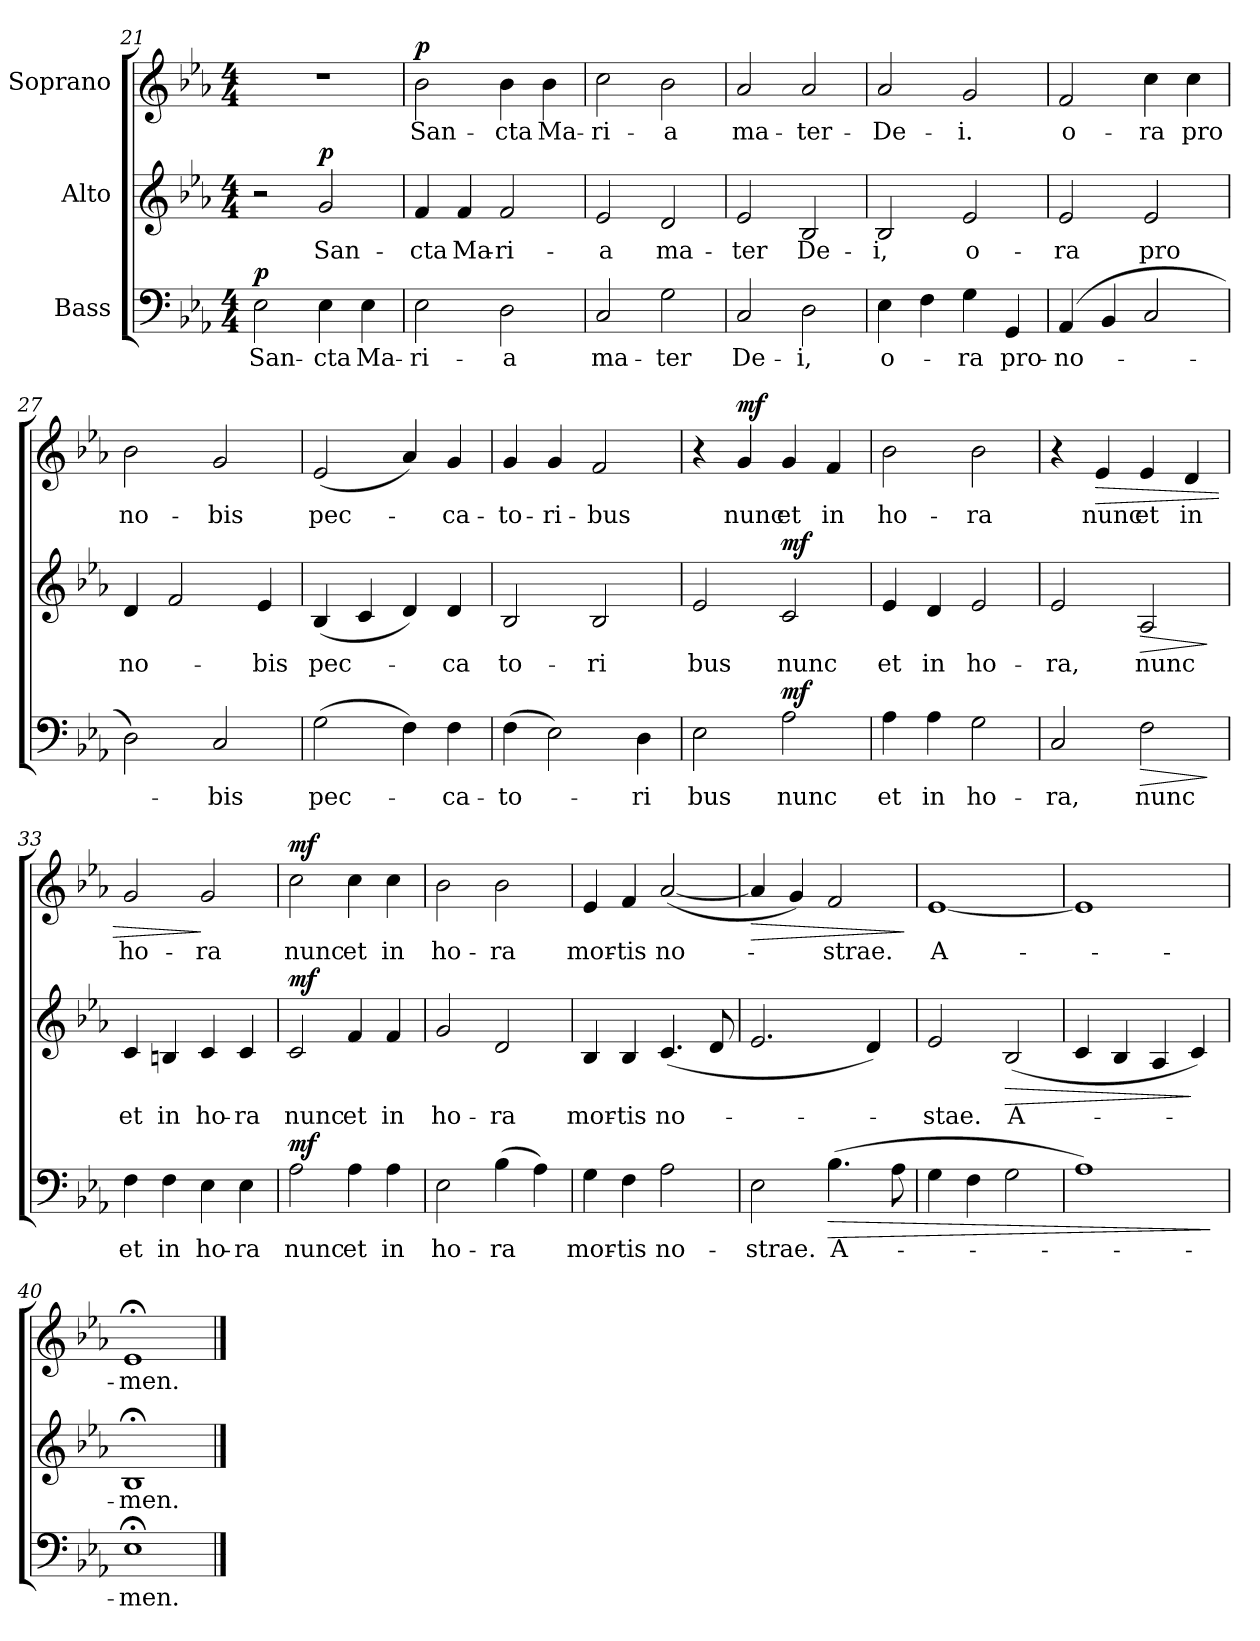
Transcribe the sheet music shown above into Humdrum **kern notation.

**kern	**text	**dynam	**kern	**text	**dynam	**kern	**text	**dynam
*part3	*part3	*part3	*part2	*part2	*part2	*part1	*part1	*part1
*staff3	*staff3	*staff3	*staff2	*staff2	*staff2	*staff1	*staff1	*staff1
*I"Bass	*	*	*I"Alto	*	*	*I"Soprano	*	*
!!LO:PB:g=z
*clefF4	*	*	*clefG2	*	*	*clefG2	*	*
*k[b-e-a-]	*	*	*k[b-e-a-]	*	*	*k[b-e-a-]	*	*
*E-:	*	*	*E-:	*	*	*E-:	*	*
*M4/4	*	*	*M4/4	*	*	*M4/4	*	*
=21	=21	=21	=21	=21	=21	=21	=21	=21
!	!	!LO:DY:b	!	!	!	!	!	!
2E-\	San-	p	2r	.	.	1r	.	.
!	!	!	!	!	!LO:DY:b	!	!	!
4E-\	-cta	.	2g/	San-	p	.	.	.
4E-\	Ma-	.	.	.	.	.	.	.
=22	=22	=22	=22	=22	=22	=22	=22	=22
!	!	!	!	!	!	!	!	!LO:DY:b
2E-\	-ri-	.	4f/	-cta	.	2b-\	San-	p
.	.	.	4f/	Ma-	.	.	.	.
2D\	-a	.	2f/	-ri-	.	4b-\	-cta	.
.	.	.	.	.	.	4b-\	Ma-	.
=23	=23	=23	=23	=23	=23	=23	=23	=23
2C/	ma-	.	2e-/	-a	.	2cc\	-ri-	.
2G\	-ter	.	2d/	ma-	.	2b-\	-a	.
=24	=24	=24	=24	=24	=24	=24	=24	=24
2C/	De-	.	2e-/	-ter	.	2a-/	ma-	.
2D\	-i,	.	2B-/	De-	.	2a-/	-ter-	.
=25	=25	=25	=25	=25	=25	=25	=25	=25
4E-\	o-	.	2B-/	-i,	.	2a-/	-De-	.
4F\	.	.	.	.	.	.	.	.
4G\	-ra	.	2e-/	o-	.	2g/	-i.	.
4GG/	pro-	.	.	.	.	.	.	.
!!LO:LB:g=z
=26	=26	=26	=26	=26	=26	=26	=26	=26
(4AA-/	-no-	.	2e-/	-ra	.	2f/	o-	.
4BB-/	.	.	.	.	.	.	.	.
2C/	.	.	2e-/	pro	.	4cc\	-ra	.
.	.	.	.	.	.	4cc\	pro	.
=27	=27	=27	=27	=27	=27	=27	=27	=27
2D\)	.	.	4d/	no-	.	2b-\	no-	.
.	.	.	2f/	.	.	.	.	.
2C/	-bis	.	.	.	.	2g/	-bis	.
.	.	.	4e-/	-bis	.	.	.	.
=28	=28	=28	=28	=28	=28	=28	=28	=28
(2G\	pec-	.	(4B-/	pec-	.	(2e-/	pec-	.
.	.	.	4c/	.	.	.	.	.
4F\)	.	.	4d/)	.	.	4a-/)	.	.
4F\	-ca-	.	4d/	-ca	.	4g/	-ca-	.
=29	=29	=29	=29	=29	=29	=29	=29	=29
(4F\	-to-	.	2B-/	to-	.	4g/	-to-	.
2E-\)	.	.	.	.	.	4g/	-ri-	.
.	.	.	2B-/	-ri	.	2f/	-bus	.
4D\	-ri	.	.	.	.	.	.	.
=30	=30	=30	=30	=30	=30	=30	=30	=30
2E-\	bus	.	2e-/	bus	.	4r	.	.
!	!	!	!	!	!	!	!	!LO:DY:b
.	.	.	.	.	.	4g/	nunc	mf
!	!	!LO:DY:b	!	!	!LO:DY:b	!	!	!
2A-\	nunc	mf	2c/	nunc	mf	4g/	et	.
.	.	.	.	.	.	4f/	in	.
!!LO:LB:g=z
=31	=31	=31	=31	=31	=31	=31	=31	=31
4A-\	et	.	4e-/	et	.	2b-\	ho-	.
4A-\	in	.	4d/	in	.	.	.	.
2G\	ho-	.	2e-/	ho-	.	2b-\	-ra	.
=32	=32	=32	=32	=32	=32	=32	=32	=32
2C/	-ra,	.	2e-/	-ra,	.	4r	.	.
!	!	!	!	!	!	!	!	!LO:HP:b
.	.	.	.	.	.	4e-/	nunc	>
!	!	!LO:HP:b	!	!	!LO:HP:b	!	!	!
2F\	nunc	>	2A-/	nunc	>	4e-/	et	.
.	.	.	.	.	.	4d/	in	.
.	.	]	.	.	]	.	.	.
=33	=33	=33	=33	=33	=33	=33	=33	=33
4F\	et	.	4c/	et	.	2g/	ho-	.
4F\	in	.	4Bn/	in	.	.	.	.
4E-\	ho-	.	4c/	ho-	.	2g/	-ra	]
4E-\	-ra	.	4c/	-ra	.	.	.	.
=34	=34	=34	=34	=34	=34	=34	=34	=34
!	!	!LO:DY:b	!	!	!LO:DY:b	!	!	!LO:DY:b
2A-\	nunc	mf	2c/	nunc	mf	2cc\	nunc	mf
4A-\	et	.	4f/	et	.	4cc\	et	.
4A-\	in	.	4f/	in	.	4cc\	in	.
=35	=35	=35	=35	=35	=35	=35	=35	=35
2E-\	ho-	.	2g/	ho-	.	2b-\	ho-	.
(4B-\	-ra	.	2d/	-ra	.	2b-\	-ra	.
4A-\)	.	.	.	.	.	.	.	.
!!LO:LB:g=z
=36	=36	=36	=36	=36	=36	=36	=36	=36
4G\	mor-	.	4B-/	mor-	.	4e-/	mor-	.
4F\	-tis	.	4B-/	-tis	.	4f/	-tis	.
2A-\	no-	.	(4.c/	no-	.	([2a-/	no-	.
.	.	.	8d/	.	.	.	.	.
=37	=37	=37	=37	=37	=37	=37	=37	=37
!	!	!	!	!	!	!	!	!LO:HP:b
2E-\	-strae.	.	2.e-/	.	.	4a-/]	.	>
.	.	.	.	.	.	4g/)	.	.
!	!	!LO:HP:b	!	!	!	!	!	!
(4.B-\	A-	>	.	.	.	2f/	-strae.	.
.	.	.	4d/)	.	.	.	.	.
8A-\	.	.	.	.	.	.	.	.
.	.	.	.	.	.	.	.	]
=38	=38	=38	=38	=38	=38	=38	=38	=38
4G\	.	.	2e-/	-stae.	.	[1e-	A-	.
4F\	.	.	.	.	.	.	.	.
!	!	!	!	!	!LO:HP:b	!	!	!
2G\	.	.	(2B-/	A-	>	.	.	.
=39	=39	=39	=39	=39	=39	=39	=39	=39
1A-)	.	.	4c/	.	.	1e-]	.	.
.	.	.	4B-/	.	.	.	.	.
.	.	.	4A-/	.	.	.	.	.
.	.	.	4c/)	.	]	.	.	.
.	.	]	.	.	.	.	.	.
=40	=40	=40	=40	=40	=40	=40	=40	=40
1E-;<	-men.	.	1B-;<	-men.	.	1e-;<	-men.	.
==	==	==	==	==	==	==	==	==
*-	*-	*-	*-	*-	*-	*-	*-	*-
